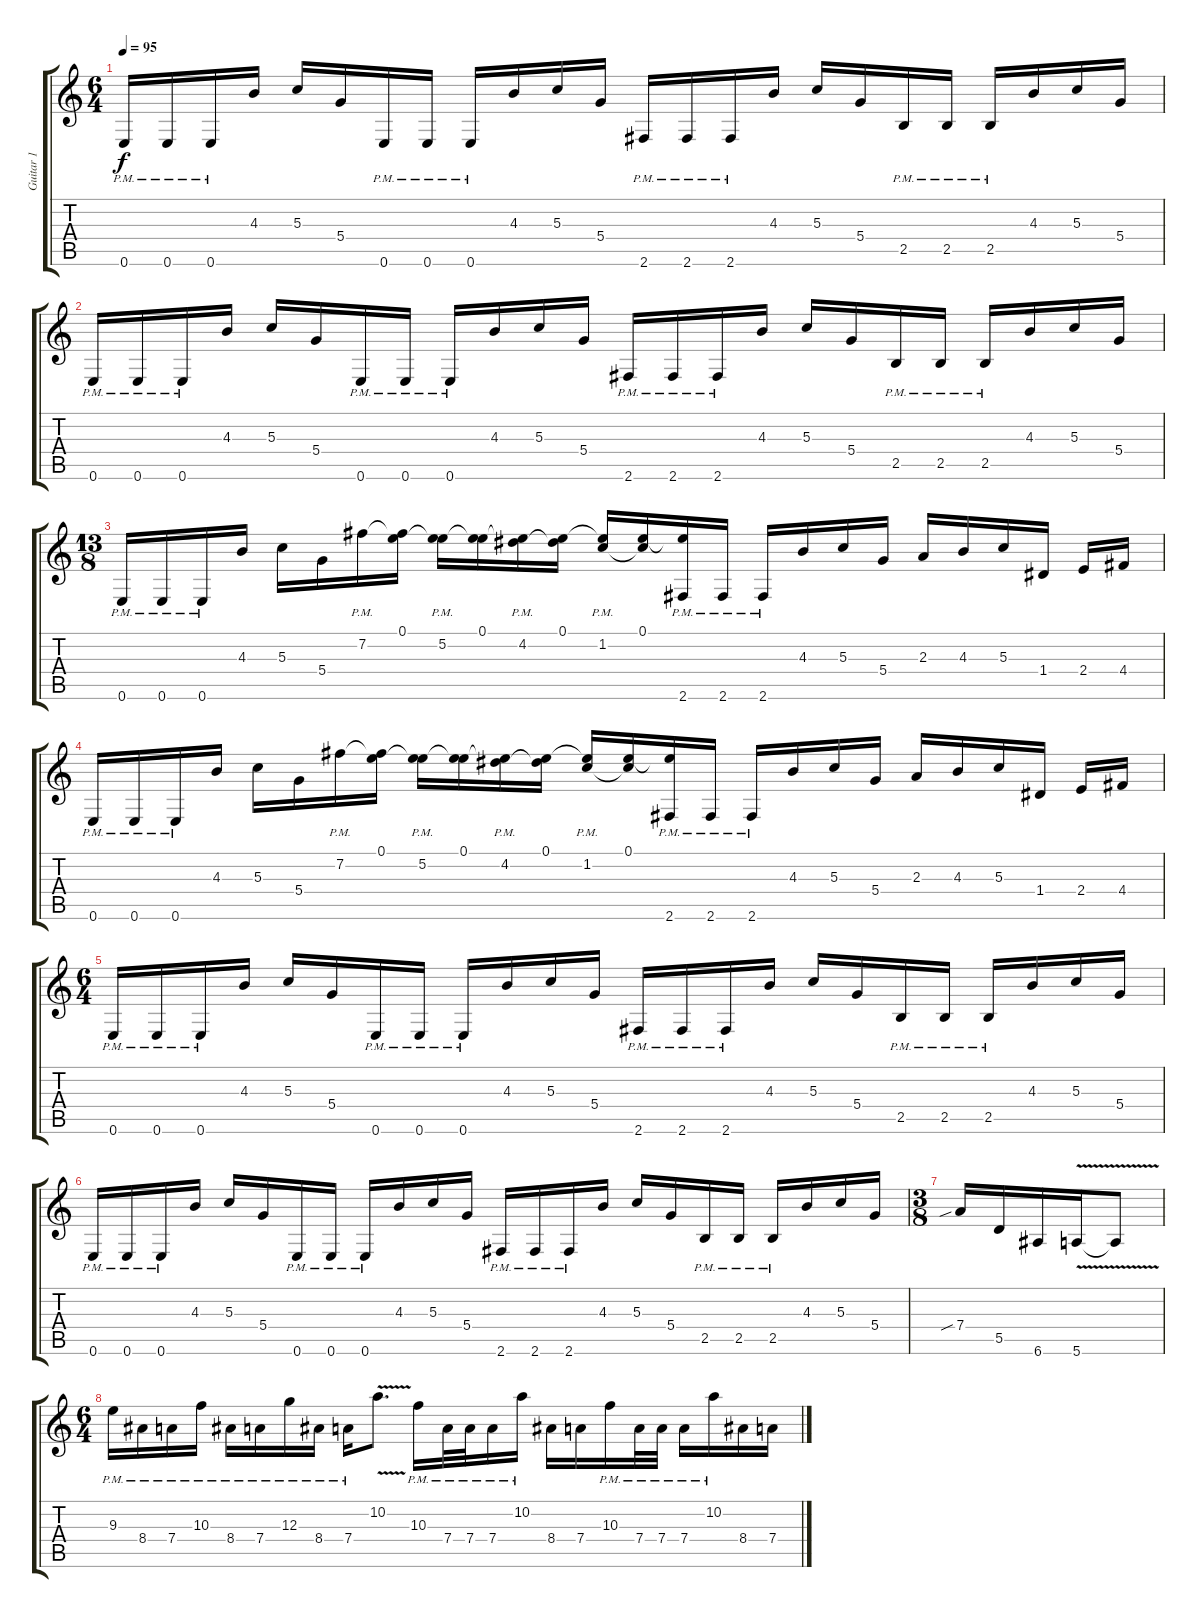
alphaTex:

\track ("Guitar 1" "Guitar 1") {instrument distortionguitar}
\staff {score tabs}
\tuning (E4 B3 G3 D3 A2 E2) {hide}
\ts (6 4)
\tempo 95
\clef g2
\ks c
0.6{pm}.16{dy f instrument distortionguitar} 0.6{pm}.16 0.6{pm}.16 4.3.16 5.3.16 5.4.16 0.6{pm}.16 0.6{pm}.16 0.6{pm}.16 4.3.16 5.3.16 5.4.16 2.6{pm}.16 2.6{pm}.16 2.6{pm}.16 4.3.16 5.3.16 5.4.16 2.5{pm}.16 2.5{pm}.16 2.5{pm}.16 4.3.16 5.3.16 5.4.16 |
0.6{pm}.16 0.6{pm}.16 0.6{pm}.16 4.3.16 5.3.16 5.4.16 0.6{pm}.16 0.6{pm}.16 0.6{pm}.16 4.3.16 5.3.16 5.4.16 2.6{pm}.16 2.6{pm}.16 2.6{pm}.16 4.3.16 5.3.16 5.4.16 2.5{pm}.16 2.5{pm}.16 2.5{pm}.16 4.3.16 5.3.16 5.4.16 |
\ts (13 8)
0.6{pm}.16 0.6{pm}.16 0.6{pm}.16 4.3.16 5.3.16 5.4.16 7.2{pm}.16 (0.1 7.2{t}).16 (0.1{t} 5.2{pm}).16 (0.1 5.2{t}).16 (0.1{t} 4.2{pm}).16 (0.1 4.2{t}).16 (0.1{t} 1.2{pm}).16 (0.1 1.2{t}).16 (0.1{t} 2.6{pm}).16 2.6{pm}.16 2.6{pm}.16 4.3.16 5.3.16 5.4.16 2.3.16 4.3.16 5.3.16 1.4.16 2.4.16 4.4.16 |
0.6{pm}.16 0.6{pm}.16 0.6{pm}.16 4.3.16 5.3.16 5.4.16 7.2{pm}.16 (0.1 7.2{t}).16 (0.1{t} 5.2{pm}).16 (0.1 5.2{t}).16 (0.1{t} 4.2{pm}).16 (0.1 4.2{t}).16 (0.1{t} 1.2{pm}).16 (0.1 1.2{t}).16 (0.1{t} 2.6{pm}).16 2.6{pm}.16 2.6{pm}.16 4.3.16 5.3.16 5.4.16 2.3.16 4.3.16 5.3.16 1.4.16 2.4.16 4.4.16 |
\ts (6 4)
0.6{pm}.16 0.6{pm}.16 0.6{pm}.16 4.3.16 5.3.16 5.4.16 0.6{pm}.16 0.6{pm}.16 0.6{pm}.16 4.3.16 5.3.16 5.4.16 2.6{pm}.16 2.6{pm}.16 2.6{pm}.16 4.3.16 5.3.16 5.4.16 2.5{pm}.16 2.5{pm}.16 2.5{pm}.16 4.3.16 5.3.16 5.4.16 |
0.6{pm}.16 0.6{pm}.16 0.6{pm}.16 4.3.16 5.3.16 5.4.16 0.6{pm}.16 0.6{pm}.16 0.6{pm}.16 4.3.16 5.3.16 5.4.16 2.6{pm}.16 2.6{pm}.16 2.6{pm}.16 4.3.16 5.3.16 5.4.16 2.5{pm}.16 2.5{pm}.16 2.5{pm}.16 4.3.16 5.3.16 5.4.16 |
\ts (3 8)
7.4{sib}.16 5.5.16 6.6.16 5.6{v}.16 5.6{t}.8 |
\ts (6 4)
9.3{pm}.16 8.4{pm}.16 7.4{pm}.16 10.3{pm}.16 8.4{pm}.16 7.4{pm}.16 12.3{pm}.16 8.4{pm}.16 7.4{pm}.16 10.2{v}.8{d} 10.3{pm}.16 7.4{pm}.32 7.4{pm}.32 7.4{pm}.16 10.2{pm}.16 8.4.16 7.4.16 10.3{pm}.16 7.4{pm}.32 7.4{pm}.32 7.4{pm}.16 10.2{pm}.16 8.4.16 7.4.16
